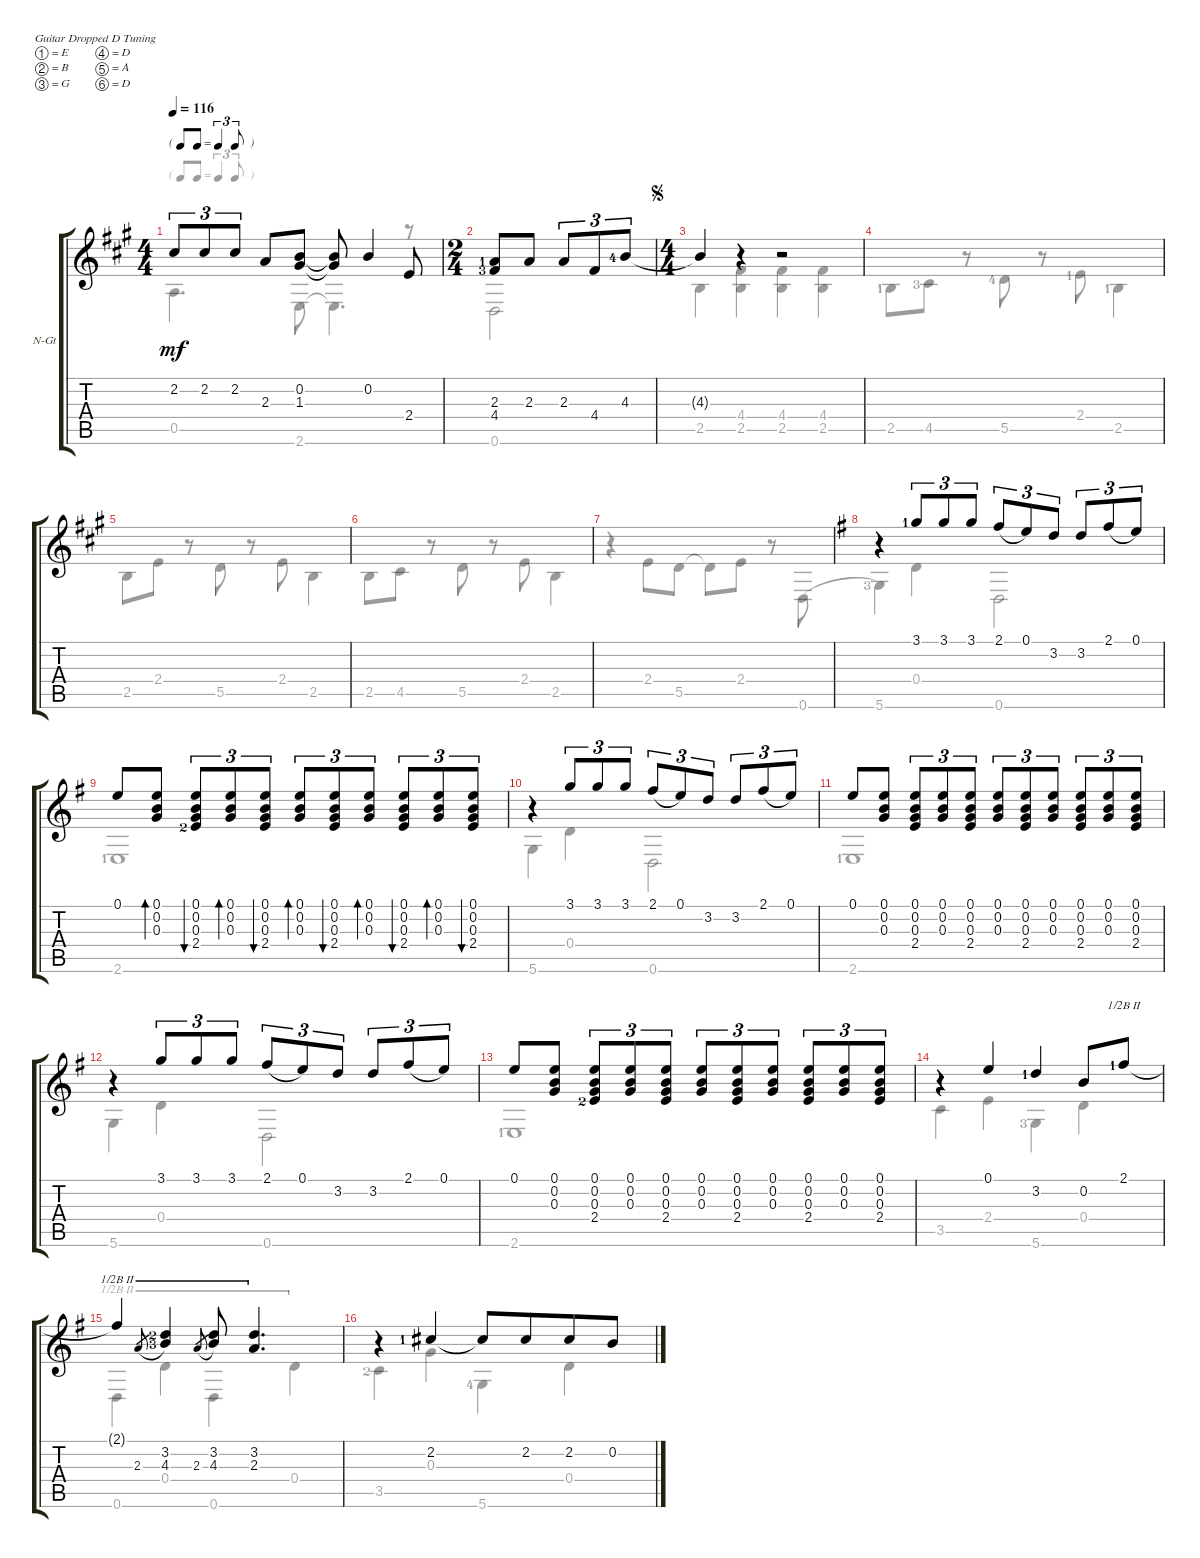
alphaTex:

\defaultSystemsLayout 4
\bracketExtendMode groupsimilarinstruments
\firstSystemTrackNameOrientation horizontal
\otherSystemsTrackNameOrientation horizontal
\track ("Nylon Guitar" "N-Gt") {instrument acousticguitarnylon}
\staff {score tabs}
\tuning (E4 B3 G3 D3 A2 D2)
\voice
\ts (4 4)
\tf triplet8th
\tempo 116
\clef g2
\ks a
2.2.8{tu (3 2) dy mf} 2.2.8{tu (3 2)} 2.2.8{tu (3 2)} 2.3.8 (0.2 1.3).8 (0.2{t} 1.3{t}).8 0.2.4 2.4.8 |
\ts (2 4)
(2.3{lf 2} 4.4{lf 4}).8 2.3.8 2.3.8{tu (3 2)} 4.4.8{tu (3 2)} 4.3{lf 5}.8{tu (3 2)} |
\ts (4 4)
\jump segno
4.3{t}.4 r.4 r.2 |
|
|
|
|
\scale
0.378468
\ks g
r.4 3.1{lf 2}.8{tu (3 2)} 3.1.8{tu (3 2)} 3.1.8{tu (3 2)} 2.1.8{tu (3 2) legatoorigin} 0.1.8{tu (3 2)} 3.2.8{tu (3 2)} 3.2.8{tu (3 2)} 2.1.8{tu (3 2) legatoorigin} 0.1.8{tu (3 2)} |
\scale
0.342412 0.1.8 (0.1 0.2 0.3).8{bd 30} (0.1 0.2 0.3 2.4{lf 3}).8{tu (3 2) bu 30} (0.1 0.2 0.3).8{tu (3 2) bd 30} (0.1 0.2 0.3 2.4).8{tu (3 2) bu 30} (0.1 0.2 0.3).8{tu (3 2) bd 30} (0.1 0.2 0.3 2.4).8{tu (3 2) bu 30} (0.1 0.2 0.3).8{tu (3 2) bd 30} (0.1 0.2 0.3 2.4).8{tu (3 2) bu 30} (0.1 0.2 0.3).8{tu (3 2) bd 30} (0.1 0.2 0.3 2.4).8{tu (3 2) bu 30} |
\scale
0.279397 r.4 3.1.8{tu (3 2)} 3.1.8{tu (3 2)} 3.1.8{tu (3 2)} 2.1.8{tu (3 2) legatoorigin} 0.1.8{tu (3 2)} 3.2.8{tu (3 2)} 3.2.8{tu (3 2)} 2.1.8{tu (3 2) legatoorigin} 0.1.8{tu (3 2)} |
0.1.8 (0.1 0.2 0.3).8 (0.1 0.2 0.3 2.4).8{tu (3 2)} (0.1 0.2 0.3).8{tu (3 2)} (0.1 0.2 0.3 2.4).8{tu (3 2)} (0.1 0.2 0.3).8{tu (3 2)} (0.1 0.2 0.3 2.4).8{tu (3 2)} (0.1 0.2 0.3).8{tu (3 2)} (0.1 0.2 0.3 2.4).8{tu (3 2)} (0.1 0.2 0.3).8{tu (3 2)} (0.1 0.2 0.3 2.4).8{tu (3 2)} |
r.4 3.1.8{tu (3 2)} 3.1.8{tu (3 2)} 3.1.8{tu (3 2)} 2.1.8{tu (3 2) legatoorigin} 0.1.8{tu (3 2)} 3.2.8{tu (3 2)} 3.2.8{tu (3 2)} 2.1.8{tu (3 2) legatoorigin} 0.1.8{tu (3 2)} |
0.1.8 (0.1 0.2 0.3).8 (0.1 0.2 0.3 2.4{lf 3}).8{tu (3 2)} (0.1 0.2 0.3).8{tu (3 2)} (0.1 0.2 0.3 2.4).8{tu (3 2)} (0.1 0.2 0.3).8{tu (3 2)} (0.1 0.2 0.3 2.4).8{tu (3 2)} (0.1 0.2 0.3).8{tu (3 2)} (0.1 0.2 0.3 2.4).8{tu (3 2)} (0.1 0.2 0.3).8{tu (3 2)} (0.1 0.2 0.3 2.4).8{tu (3 2)} |
r.4 0.1.4 3.2{lf 2}.4 0.2.8 2.1{lf 2}.8{barre (2 half)} |
2.1{t}.4{barre (2 half)} 2.3.8{gr legatoorigin barre (2 half)} (4.3{lf 4} 3.2{lf 3}).4{barre (2 half)} 2.3.8{gr legatoorigin barre (2 half)} (4.3 3.2).8{barre (2 half)} (3.2 2.3).4{d barre (2 half)} |
r.4 2.2{lf 2}.4 2.2{t}.8 2.2.8{beam merge} 2.2.8 0.2.8
\voice
\clef g2
\ottava regular
\simile none
\ks a
0.5.4{d dy mf} 2.6.8 2.6{t}.4{d} r.8 |
0.6.2 |
2.5.4 (4.4 2.5).4 (4.4 2.5).4 (4.4 2.5).4 |
2.5{lf 2}.8 4.5{lf 4}.8 r.8 5.5{lf 5}.8 r.8 2.4{lf 2}.8 2.5{lf 2}.4 |
2.5.8 2.4.8 r.8 5.5.8 r.8 2.4.8 2.5.4 |
2.5.8 4.5.8 r.8 5.5.8 r.8 2.4.8 2.5.4 |
r.4 2.4.8 5.5.8 5.5{t}.8 2.4.8 r.8 0.6.8{legatoorigin} |
\scale
0.378468
\ks g
5.6{lf 4}.4 0.4.4 0.6.2 |
\scale
0.342412 2.6{lf 2}.1 |
\scale
0.279397 5.6.4 0.4.4 0.6.2 |
2.6{lf 2}.1 |
5.6.4 0.4.4 0.6.2 |
2.6{lf 2}.1 |
3.5.4 2.4.4 5.6{lf 4}.4 0.4.4 |
0.6.4{barre (2 half)} 0.4.4{barre (2 half)} 0.6.4{barre (2 half)} 0.4.4{barre (2 half)} |
3.5{lf 3}.4 0.3.4 5.6{lf 5}.4 0.4.4
